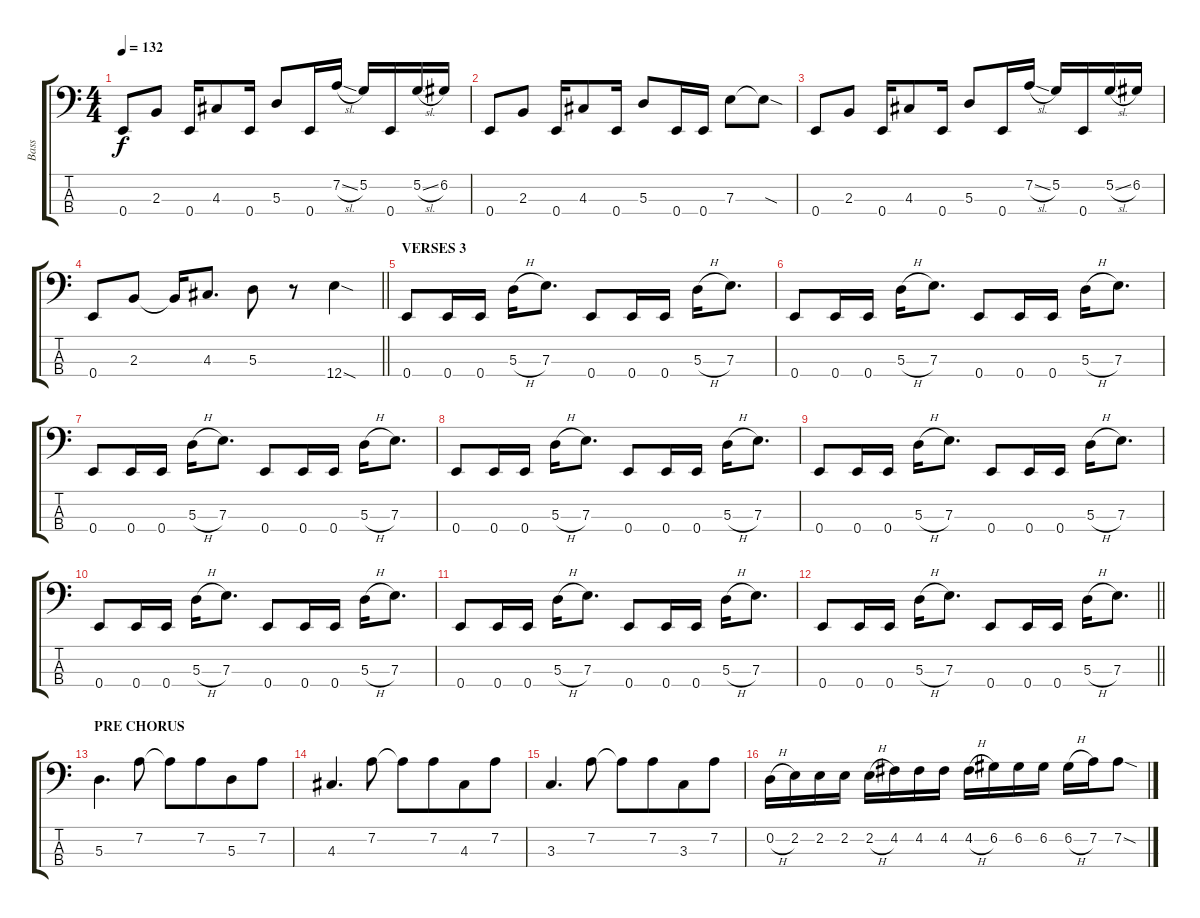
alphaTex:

\track ("Bass" "Bass") {instrument electricbassfinger}
\staff {score tabs}
\tuning (G2 D2 A1 E1) {hide}
\ts (4 4)
\tempo 132
\clef f4
\ks c
0.4.8{dy f} 2.3.8 0.4.16 4.3.8 0.4.16 5.3.8 0.4.16 7.2{sl}.16 5.2.16 0.4.16 5.2{sl}.16 6.2.16 |
0.4.8 2.3.8 0.4.16 4.3.8 0.4.16 5.3.8 0.4.16 0.4.16 7.3.8 7.3{sod t}.8 |
0.4.8 2.3.8 0.4.16 4.3.8 0.4.16 5.3.8 0.4.16 7.2{sl}.16 5.2.16 0.4.16 5.2{sl}.16 6.2.16 |
\barLineRight lightlight
0.4.8 2.3.8 2.3{t}.16 4.3.8{d} 5.3.8 r.8 12.4{sod}.4 |
\section ("" "VERSES 3")
0.4.8 0.4.16 0.4.16 5.3{h}.16 7.3.8{d} 0.4.8 0.4.16 0.4.16 5.3{h}.16 7.3.8{d} |
0.4.8 0.4.16 0.4.16 5.3{h}.16 7.3.8{d} 0.4.8 0.4.16 0.4.16 5.3{h}.16 7.3.8{d} |
0.4.8 0.4.16 0.4.16 5.3{h}.16 7.3.8{d} 0.4.8 0.4.16 0.4.16 5.3{h}.16 7.3.8{d} |
0.4.8 0.4.16 0.4.16 5.3{h}.16 7.3.8{d} 0.4.8 0.4.16 0.4.16 5.3{h}.16 7.3.8{d} |
0.4.8 0.4.16 0.4.16 5.3{h}.16 7.3.8{d} 0.4.8 0.4.16 0.4.16 5.3{h}.16 7.3.8{d} |
0.4.8 0.4.16 0.4.16 5.3{h}.16 7.3.8{d} 0.4.8 0.4.16 0.4.16 5.3{h}.16 7.3.8{d} |
0.4.8 0.4.16 0.4.16 5.3{h}.16 7.3.8{d} 0.4.8 0.4.16 0.4.16 5.3{h}.16 7.3.8{d} |
\barLineRight lightlight
0.4.8 0.4.16 0.4.16 5.3{h}.16 7.3.8{d} 0.4.8 0.4.16 0.4.16 5.3{h}.16 7.3.8{d} |
\section ("" "PRE CHORUS")
5.3.4{d} 7.2.8 7.2{t}.8 7.2.8{beam merge} 5.3.8 7.2.8 |
4.3.4{d} 7.2.8 7.2{t}.8 7.2.8{beam merge} 4.3.8 7.2.8 |
3.3.4{d} 7.2.8 7.2{t}.8 7.2.8{beam merge} 3.3.8 7.2.8 |
0.2{h}.16 2.2.16 2.2.16 2.2.16 2.2{h}.16 4.2.16 4.2.16 4.2.16 4.2{h}.16 6.2.16 6.2.16 6.2.16 6.2{h}.16 7.2.16 7.2{sod}.8
